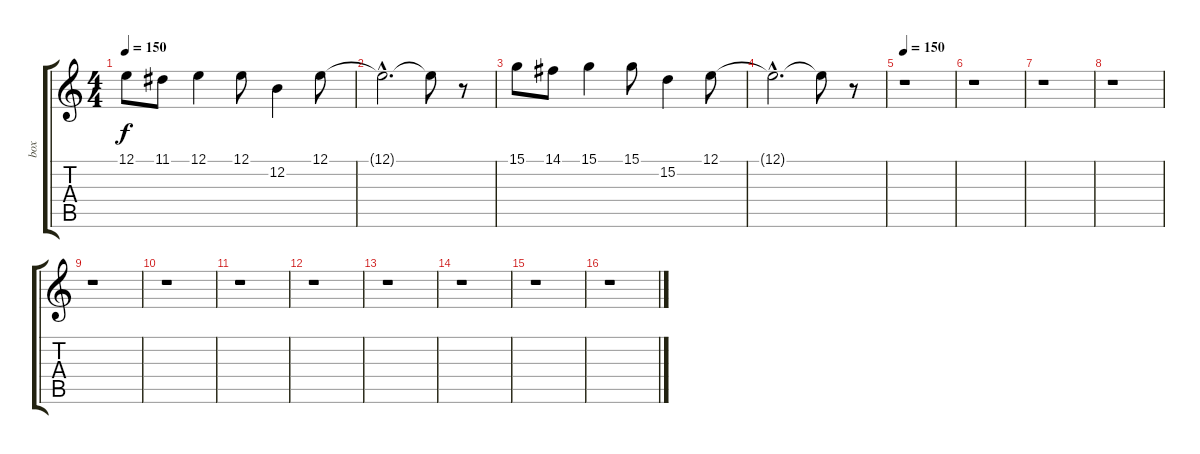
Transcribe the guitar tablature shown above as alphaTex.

\track ("box" "box") {instrument dulcimer}
\staff {score tabs}
\tuning (E4 B3 G3 D3 A2 E2) {hide}
\ts (4 4)
\tempo 150
\clef g2
\ks c
12.1.8{dy f} 11.1.8 12.1.4 12.1.8 12.2.4 12.1.8 |
12.1{hac t}.2{d} 12.1{t}.8 r.8 |
15.1.8 14.1.8 15.1.4 15.1.8 15.2.4 12.1.8 |
12.1{hac t}.2{d} 12.1{t}.8 r.8 |
\tempo 150
r.1 |
r.1 |
r.1 |
r.1 |
r.1 |
r.1 |
r.1 |
r.1 |
r.1 |
r.1 |
r.1 |
r.1
